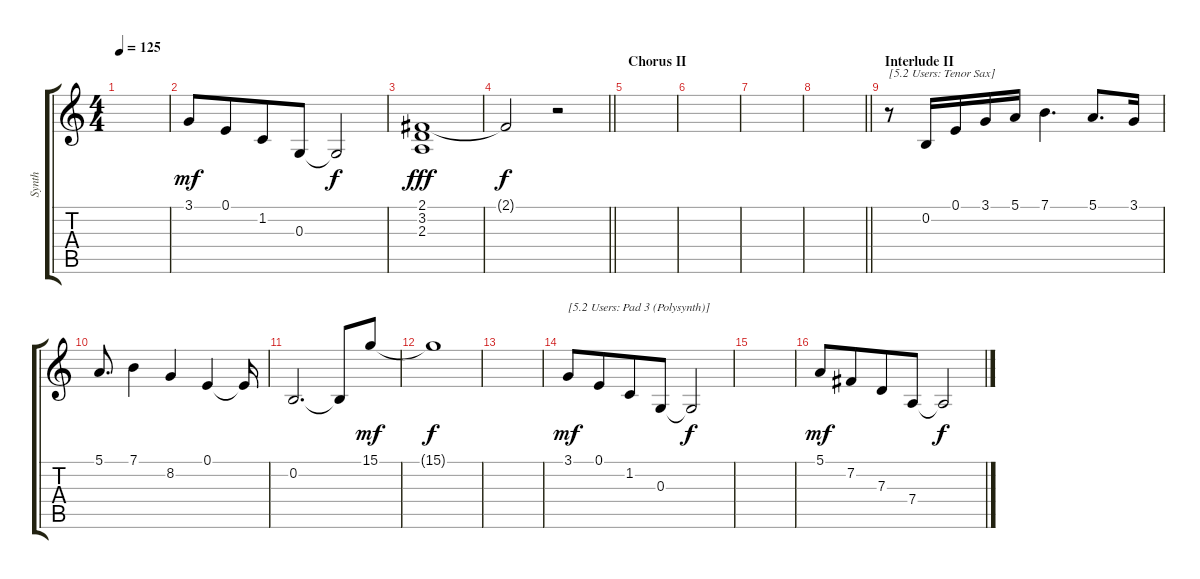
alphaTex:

\track ("Synth" "Synth") {instrument pad3polysynth}
\staff {score tabs}
\tuning (E4 B3 G3 D3 A2 E2) {hide}
\ts (4 4)
\tempo 125
\clef g2
\ks c
|
3.1.8{dy mf} 0.1.8{beam merge} 1.2.8 0.3.8 0.3{t}.2{dy f} |
(2.1 3.2 2.3).1{dy fff} |
\barLineRight lightlight
2.1{t}.2{dy f} r.2 |
\section ("" "Chorus II")
|
|
|
\barLineRight lightlight
|
\section ("" "Interlude II")
r.8{txt "[5.2 Users: Tenor Sax]" instrument tenorsax} 0.2.16 0.1.16{beam merge} 3.1.16 5.1.16 7.1.4{d} 5.1.8{d} 3.1.16 |
5.1.8{d} 7.1.4 8.2.4 0.1.4 0.1{t}.16 |
0.2.2{d} 0.2{t}.8 15.1.8{dy mf} |
15.1{t}.1{dy f} |
|
3.1.8{txt "[5.2 Users: Pad 3 (Polysynth)]" dy mf instrument pad3polysynth} 0.1.8{beam merge} 1.2.8 0.3.8 0.3{t}.2{dy f} |
|
5.1.8{dy mf} 7.2.8{beam merge} 7.3.8 7.4.8 7.4{t}.2{dy f}
